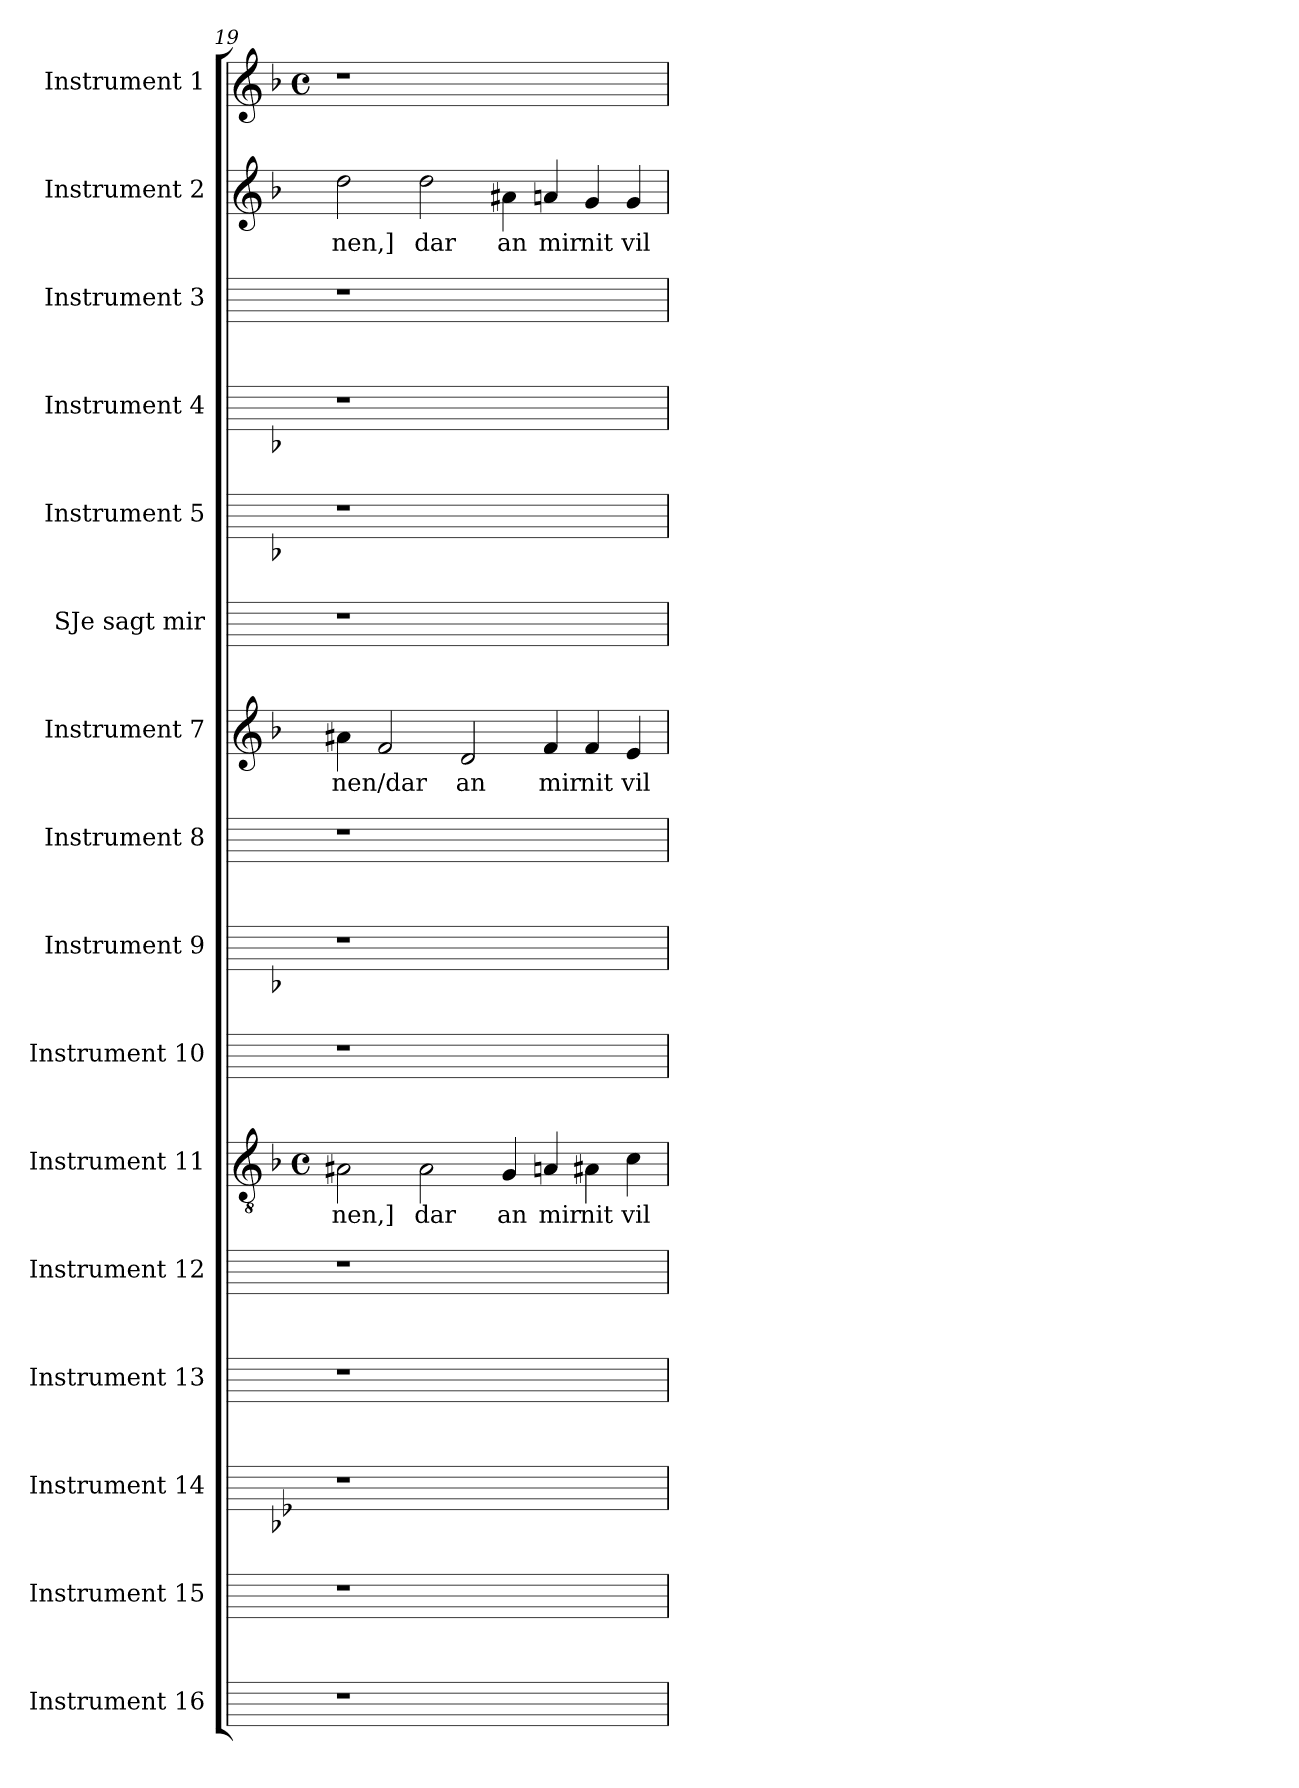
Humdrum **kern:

**kern	**kern	**kern	**kern	**kern	**kern	**text	**kern	**kern	**kern	**kern	**text	**kern	**kern	**kern	**kern	**kern	**text	**kern
*part16	*part15	*part14	*part13	*part12	*part11	*part11	*part10	*part9	*part8	*part7	*part7	*part6	*part5	*part4	*part3	*part2	*part2	*part1
*staff16	*staff15	*staff14	*staff13	*staff12	*staff11	*staff11	*staff10	*staff9	*staff8	*staff7	*staff7	*staff6	*staff5	*staff4	*staff3	*staff2	*staff2	*staff1
*I"Instrument 16	*I"Instrument 15	*I"Instrument 14	*I"Instrument 13	*I"Instrument 12	*I"Instrument 11	*	*I"Instrument 10	*I"Instrument 9	*I"Instrument 8	*I"Instrument 7	*	*I"SJe sagt mir	*I"Instrument 5	*I"Instrument 4	*I"Instrument 3	*I"Instrument 2	*	*I"Instrument 1
*	*	*	*	*	*clefGv2	*	*	*	*	*clefG2	*	*	*	*	*	*clefG2	*	*clefG2
*ITrd1c2	*ITrd1c2	*	*ITrd1c2	*ITrd1c2	*ITrd1c2	*	*ITrd1c2	*ITrd-3c-5	*ITrd-3c-5	*ITrd1c2	*	*ITrd1c2	*ITrd1c2	*ITrd-3c-5	*ITrd1c2	*ITrd1c2	*	*ITrd-3c-5
*	*	*k[b-e-]	*	*	*k[b-e-a-]	*	*	*k[b-e-]	*k[b-]	*k[b-e-a-]	*	*	*k[b-e-a-]	*k[b-e-]	*	*k[b-e-a-]	*	*k[b-e-]
*	*	*B-:	*	*	*E-:	*	*	*B-:	*F:	*E-:	*	*	*E-:	*B-:	*	*E-:	*	*B-:
*	*	*	*	*	*M4/4	*	*	*	*	*	*	*	*	*	*	*	*	*M4/4
*	*	*	*	*	*met(c)	*	*	*	*	*	*	*	*	*	*	*	*	*met(c)
=19	=19	=19	=19	=19	=19	=19	=19	=19	=19	=19	=19	=19	=19	=19	=19	=19	=19	=19
!	!	!	!	!	!	!LO:LY:b:cj	!	!	!	!	!LO:LY:b:cj	!	!	!	!	!	!LO:LY:b:cj	!
1r	1r	1r	1r	1r	2G#\	nen,]	1r	1r	1r	4g#\	nen/dar	1r	1r	1r	1r	2cc\	nen,]	1r
.	.	.	.	.	.	.	.	.	.	2e-/	.	.	.	.	.	.	.	.
!	!	!	!	!	!	!LO:LY:b:cj	!	!	!	!	!	!	!	!	!	!	!LO:LY:b:cj	!
.	.	.	.	.	2G#\	dar	.	.	.	.	.	.	.	.	.	2cc\	dar	.
!	!	!	!	!	!	!	!	!	!	!	!LO:LY:b:cj	!	!	!	!	!	!	!
.	.	.	.	.	.	.	.	.	.	2c/	an	.	.	.	.	.	.	.
!	!	!	!	!	!	!LO:LY:b:cj	!	!	!	!	!	!	!	!	!	!	!LO:LY:b:cj	!
1ryy	1ryy	1ryy	1ryy	1ryy	4F/	an	1ryy	1ryy	1ryy	.	.	1ryy	1ryy	1ryy	1ryy	4g#\	an	1ryy
!	!	!	!	!	!	!LO:LY:b:cj	!	!	!	!	!LO:LY:b:cj	!	!	!	!	!	!LO:LY:b:cj	!
.	.	.	.	.	4G/	mir	.	.	.	4e-/	mir	.	.	.	.	4g/	mir	.
!	!	!	!	!	!	!LO:LY:b:cj	!	!	!	!	!LO:LY:b:cj	!	!	!	!	!	!LO:LY:b:cj	!
.	.	.	.	.	4G#\	nit	.	.	.	4e-/	nit	.	.	.	.	4f/	nit	.
!	!	!	!	!	!	!LO:LY:b:cj	!	!	!	!	!LO:LY:b:cj	!	!	!	!	!	!LO:LY:b:cj	!
.	.	.	.	.	4B-\	vil	.	.	.	4d/	vil	.	.	.	.	4f/	vil	.
=	=	=	=	=	=	=	=	=	=	=	=	=	=	=	=	=	=	=
*-	*-	*-	*-	*-	*-	*-	*-	*-	*-	*-	*-	*-	*-	*-	*-	*-	*-	*-
